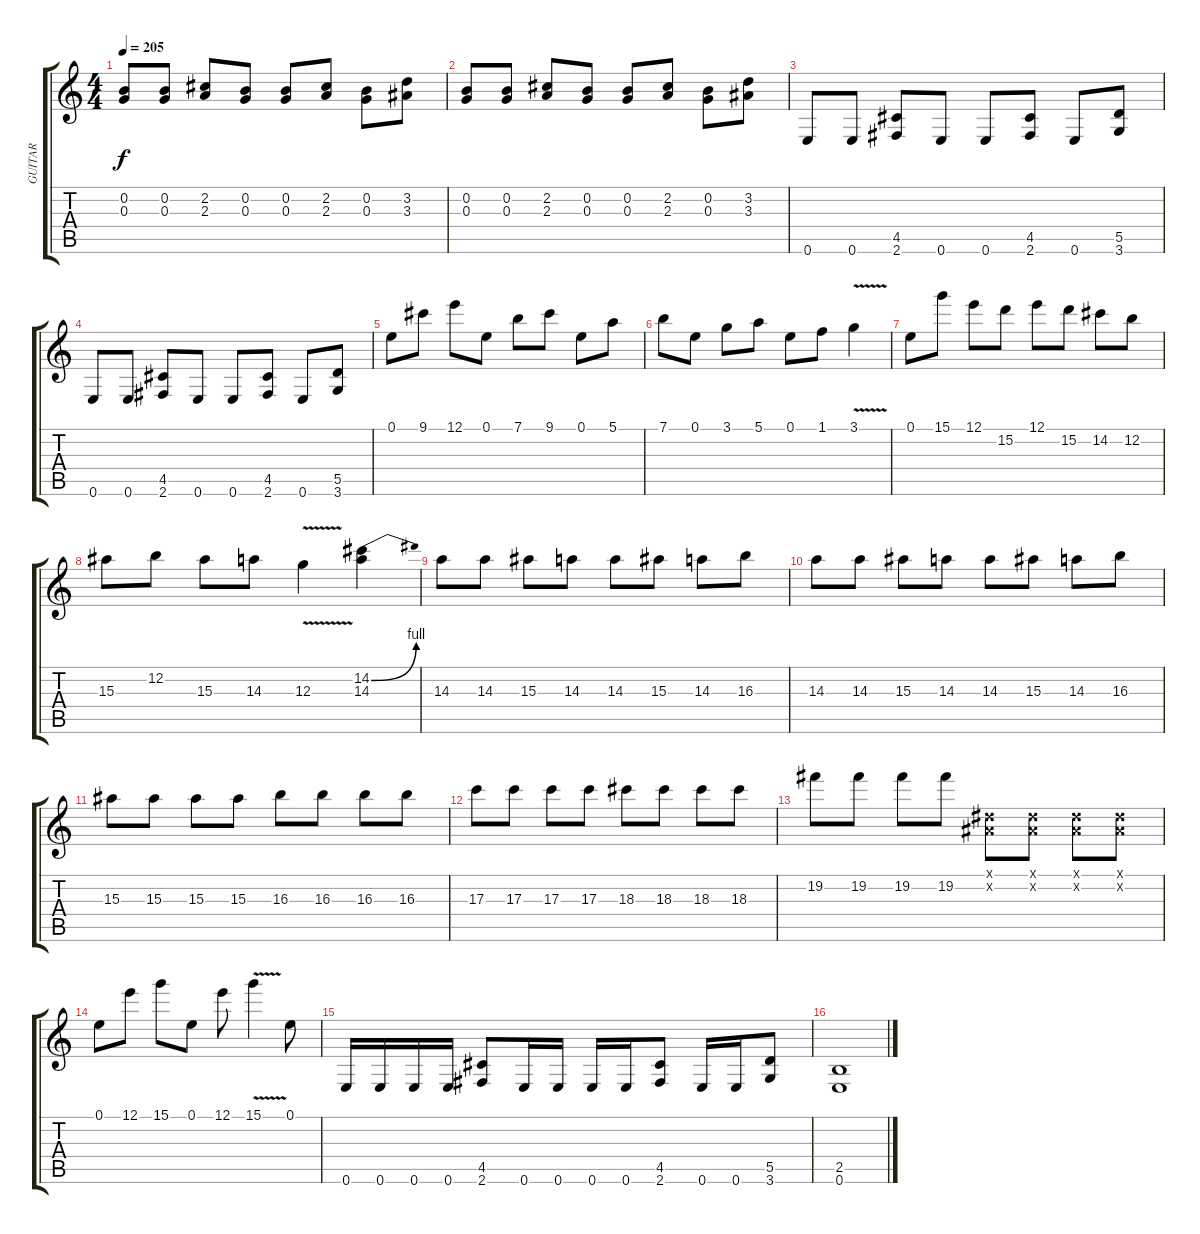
\track ("GUITAR" "GUITAR") {instrument distortionguitar}
\staff {score tabs}
\tuning (E4 B3 G3 D3 A2 E2) {hide}
\ts (4 4)
\tempo 205
\clef g2
\ks c
(0.2 0.3).8{dy f} (0.2 0.3).8 (2.2 2.3).8 (0.2 0.3).8 (0.2 0.3).8 (2.2 2.3).8 (0.2 0.3).8 (3.2 3.3).8 |
(0.2 0.3).8 (0.2 0.3).8 (2.2 2.3).8 (0.2 0.3).8 (0.2 0.3).8 (2.2 2.3).8 (0.2 0.3).8 (3.2 3.3).8 |
0.6.8 0.6.8 (4.5 2.6).8 0.6.8 0.6.8 (4.5 2.6).8 0.6.8 (5.5 3.6).8 |
0.6.8 0.6.8 (4.5 2.6).8 0.6.8 0.6.8 (4.5 2.6).8 0.6.8 (5.5 3.6).8 |
0.1.8 9.1.8 12.1.8 0.1.8 7.1.8 9.1.8 0.1.8 5.1.8 |
7.1.8 0.1.8 3.1.8 5.1.8 0.1.8 1.1.8 3.1{v}.4 |
0.1.8 15.1.8 12.1.8 15.2.8 12.1.8 15.2.8 14.2.8 12.2.8 |
15.3.8 12.2.8 15.3.8 14.3.8 12.3{v}.4 (14.2{be (bend 0 0 60 4)} 14.3).4 |
14.3.8 14.3.8 15.3.8 14.3.8 14.3.8 15.3.8 14.3.8 16.3.8 |
14.3.8 14.3.8 15.3.8 14.3.8 14.3.8 15.3.8 14.3.8 16.3.8 |
15.3.8 15.3.8 15.3.8 15.3.8 16.3.8 16.3.8 16.3.8 16.3.8 |
17.3.8 17.3.8 17.3.8 17.3.8 18.3.8 18.3.8 18.3.8 18.3.8 |
19.2.8 19.2.8 19.2.8 19.2.8 (-1.1{x} -1.2{x}).8 (-1.1{x} -1.2{x}).8 (-1.1{x} -1.2{x}).8 (-1.1{x} -1.2{x}).8 |
0.1.8 12.1.8 15.1.8 0.1.8 12.1.8 15.1{v}.4 0.1.8 |
0.6.16 0.6.16 0.6.16 0.6.16 (4.5 2.6).8 0.6.16 0.6.16 0.6.16 0.6.16 (4.5 2.6).8 0.6.16 0.6.16 (5.5 3.6).8 |
(2.5 0.6).1
